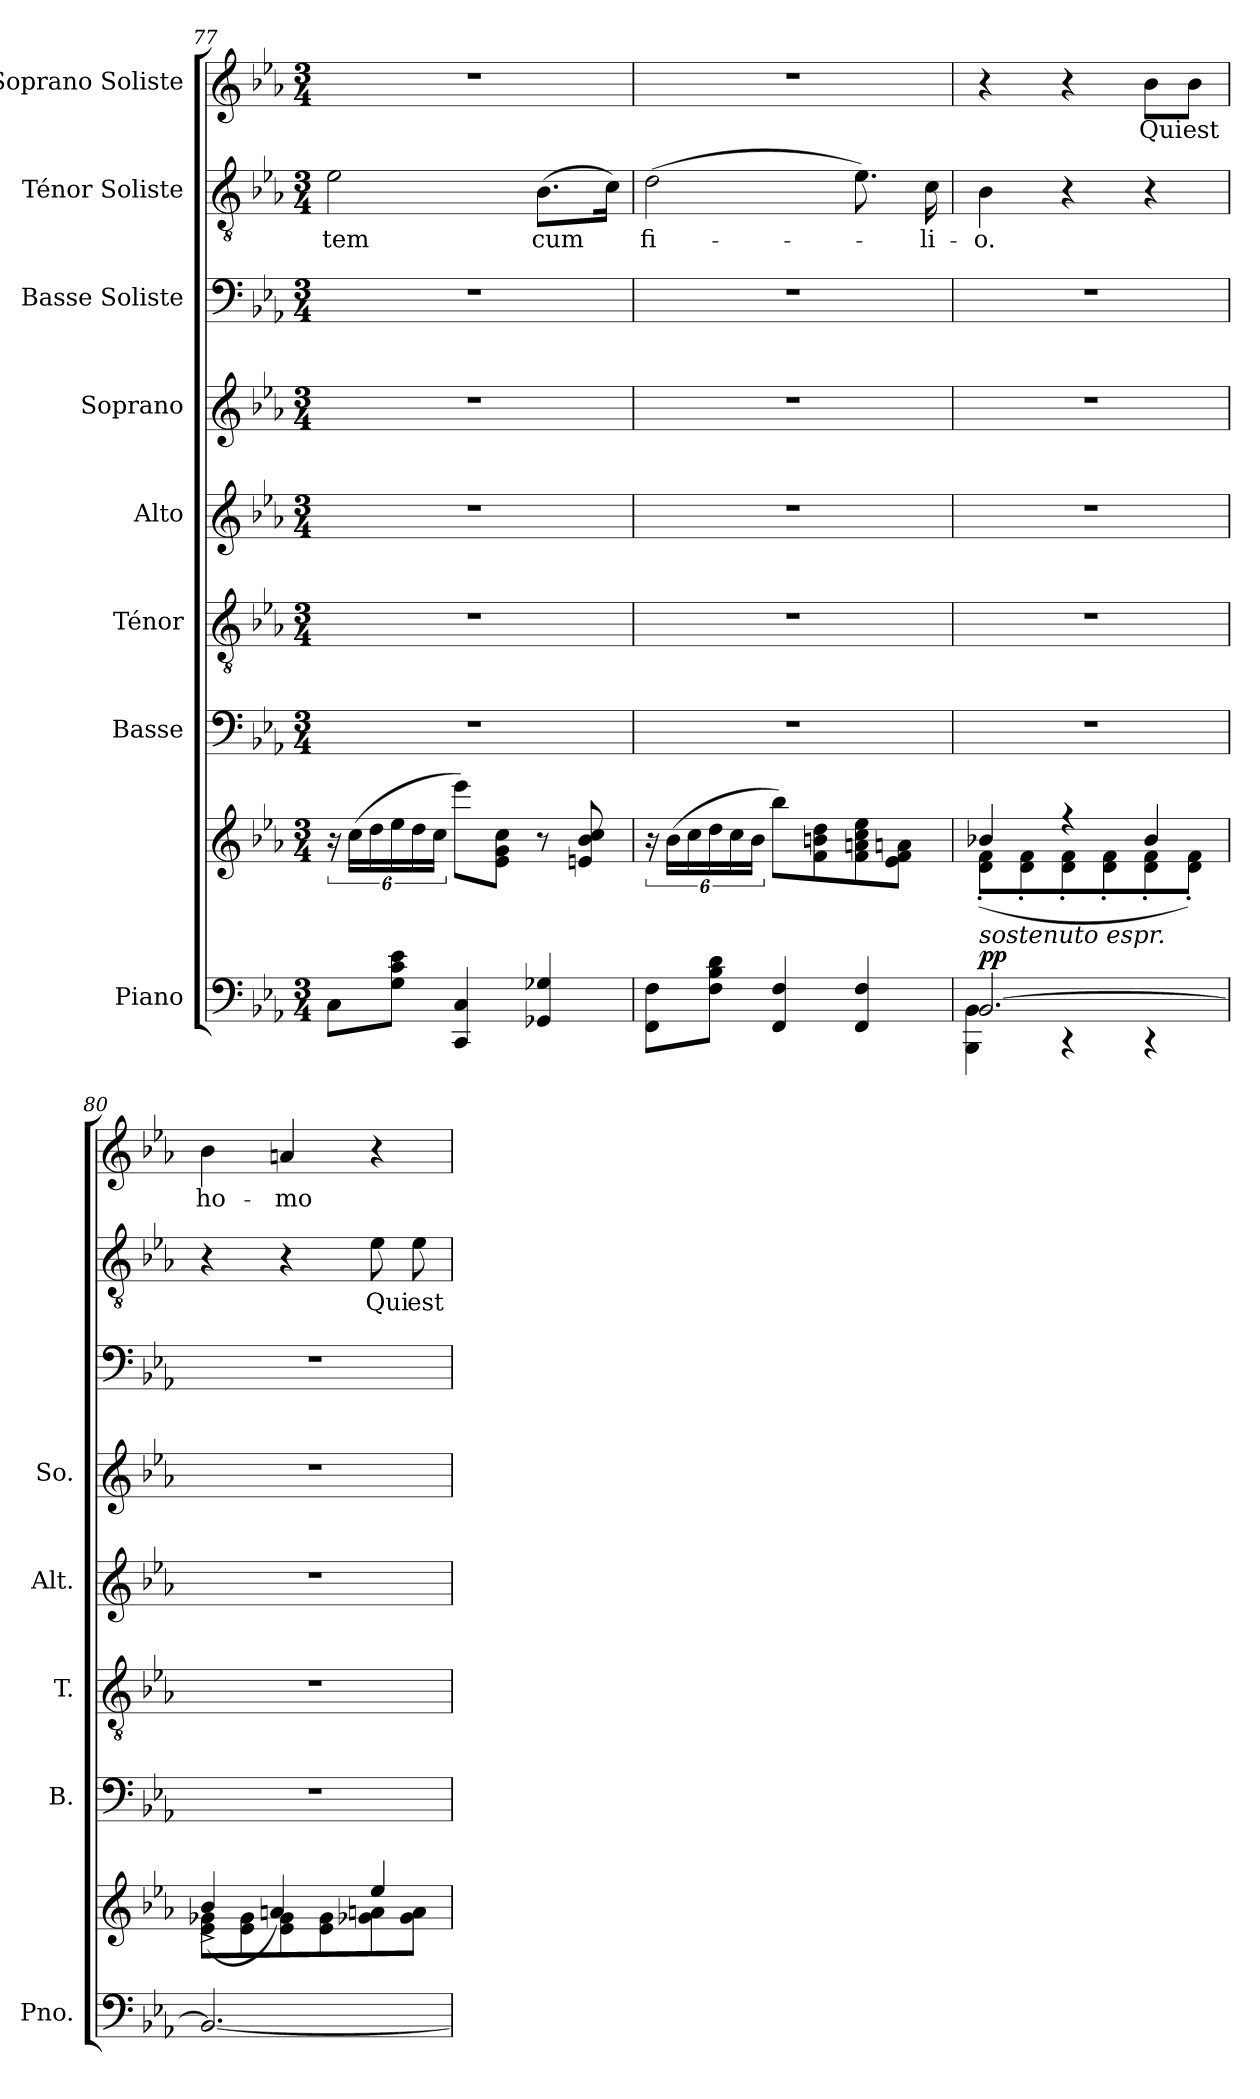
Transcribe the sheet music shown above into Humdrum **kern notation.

**kern	**kern	**dynam	**kern	**kern	**kern	**kern	**kern	**kern	**text	**kern	**text
*part8	*part8	*part8	*part7	*part6	*part5	*part4	*part3	*part2	*part2	*part1	*part1
*staff9	*staff8	*staff8/9	*staff7	*staff6	*staff5	*staff4	*staff3	*staff2	*staff2	*staff1	*staff1
*I"Piano	*	*	*I"Basse	*I"Ténor	*I"Alto	*I"Soprano	*I"Basse Soliste	*I"Ténor Soliste	*	*I"Soprano Soliste	*
*I'Pno.	*	*	*I'B.	*I'T.	*I'Alt.	*I'So.	*	*	*	*	*
*clefF4	*clefG2	*	*clefF4	*clefGv2	*clefG2	*clefG2	*clefF4	*clefGv2	*	*clefG2	*
*k[b-e-a-]	*k[b-e-a-]	*	*k[b-e-a-]	*k[b-e-a-]	*k[b-e-a-]	*k[b-e-a-]	*k[b-e-a-]	*k[b-e-a-]	*	*k[b-e-a-]	*
*M3/4	*M3/4	*	*M3/4	*M3/4	*M3/4	*M3/4	*M3/4	*M3/4	*	*M3/4	*
=77	=77	=77	=77	=77	=77	=77	=77	=77	=77	=77	=77
!	!	!	!	!	!	!	!	!	!LO:LY:b	!	!
8C\L	24r	.	2.r	2.r	2.r	2.r	2.r	2e-\	-tem	2.r	.
.	(24cc\LL	.	.	.	.	.	.	.	.	.	.
.	24dd\	.	.	.	.	.	.	.	.	.	.
8G\ 8c\ 8e-\J	24ee-\	.	.	.	.	.	.	.	.	.	.
.	24dd\	.	.	.	.	.	.	.	.	.	.
.	24cc\JJ	.	.	.	.	.	.	.	.	.	.
4CC/ 4C/	8eee-\L)	.	.	.	.	.	.	.	.	.	.
.	8e-\ 8g\ 8cc\J	.	.	.	.	.	.	.	.	.	.
!	!	!	!	!	!	!	!	!	!LO:LY:b	!	!
4GG-X/ 4G-X/	8r	.	.	.	.	.	.	(8.B-\L	cum	.	.
.	8en/ 8b-/ 8cc/	.	.	.	.	.	.	.	.	.	.
.	.	.	.	.	.	.	.	16c\Jk)	.	.	.
=78	=78	=78	=78	=78	=78	=78	=78	=78	=78	=78	=78
!	!	!	!	!	!	!	!	!	!LO:LY:b	!	!
8FF\ 8F\L	24r	.	2.r	2.r	2.r	2.r	2.r	(2d\	fi-	2.r	.
.	(24b-\LL	.	.	.	.	.	.	.	.	.	.
.	24cc\	.	.	.	.	.	.	.	.	.	.
8F\ 8B-\ 8d\J	24dd\	.	.	.	.	.	.	.	.	.	.
.	24cc\	.	.	.	.	.	.	.	.	.	.
.	24b-\JJ	.	.	.	.	.	.	.	.	.	.
4FF/ 4F/	8bb-\L)	.	.	.	.	.	.	.	.	.	.
.	8f\ 8bn\ 8dd\	.	.	.	.	.	.	.	.	.	.
4FF/ 4F/	8f\ 8an\ 8cc\ 8ee-\	.	.	.	.	.	.	8.e-\)	.	.	.
.	8e-\ 8f\ 8an\J	.	.	.	.	.	.	.	.	.	.
!	!	!	!	!	!	!	!	!	!LO:LY:b	!	!
.	.	.	.	.	.	.	.	16c\	-li-	.	.
=79	=79	=79	=79	=79	=79	=79	=79	=79	=79	=79	=79
*^	*^	*	*	*	*	*	*	*	*	*	*
!LO:TX:a:i:t=sostenuto espr.	!	!	!	!	!	!	!	!	!	!	!	!	!
!	!	!	!	!LO:DY:a=2	!	!	!	!	!	!	!LO:LY:b	!	!
[2.BB-/	4BBB-\ 4BB-\	4b-X/	(8d\' 8f\'L	pp	2.r	2.r	2.r	2.r	2.r	4B-\	-o.	4r	.
.	.	.	8d\' 8f\'	.	.	.	.	.	.	.	.	.	.
.	4r	4r	8d\' 8f\'	.	.	.	.	.	.	4r	.	4r	.
.	.	.	8d\' 8f\'	.	.	.	.	.	.	.	.	.	.
!	!	!	!	!	!	!	!	!	!	!	!	!	!LO:LY:b
.	4r	4b-/	8d\' 8f\'	.	.	.	.	.	.	4r	.	8b-\L	Qui
!	!	!	!	!	!	!	!	!	!	!	!	!	!LO:LY:b
.	.	.	8d\' 8f\'J)	.	.	.	.	.	.	.	.	8b-\J	est
*v	*v	*	*	*	*	*	*	*	*	*	*	*	*
!!LO:LB:g=z
=80	=80	=80	=80	=80	=80	=80	=80	=80	=80	=80	=80	=80
!	!	!	!	!	!	!	!	!	!	!	!	!LO:LY:b
2.BB-/_	8e-\ 8g-X\L	(4b-^/	.	2.r	2.r	2.r	2.r	2.r	4r	.	4b-\	ho-
.	8e-\ 8g-\	.	.	.	.	.	.	.	.	.	.	.
!	!	!	!	!	!	!	!	!	!	!	!	!LO:LY:b
.	8e-\ 8g-\	4an/)	.	.	.	.	.	.	4r	.	4an/	-mo
.	8e-\ 8g-\	.	.	.	.	.	.	.	.	.	.	.
!	!	!	!	!	!	!	!	!	!	!LO:LY:b	!	!
.	8g-X\ 8an\	4ee-/	.	.	.	.	.	.	8e-\	Qui	4r	.
!	!	!	!	!	!	!	!	!	!	!LO:LY:b	!	!
.	8g-\ 8a\J	.	.	.	.	.	.	.	8e-\	est	.	.
*	*v	*v	*	*	*	*	*	*	*	*	*	*
=	=	=	=	=	=	=	=	=	=	=	=
*-	*-	*-	*-	*-	*-	*-	*-	*-	*-	*-	*-
